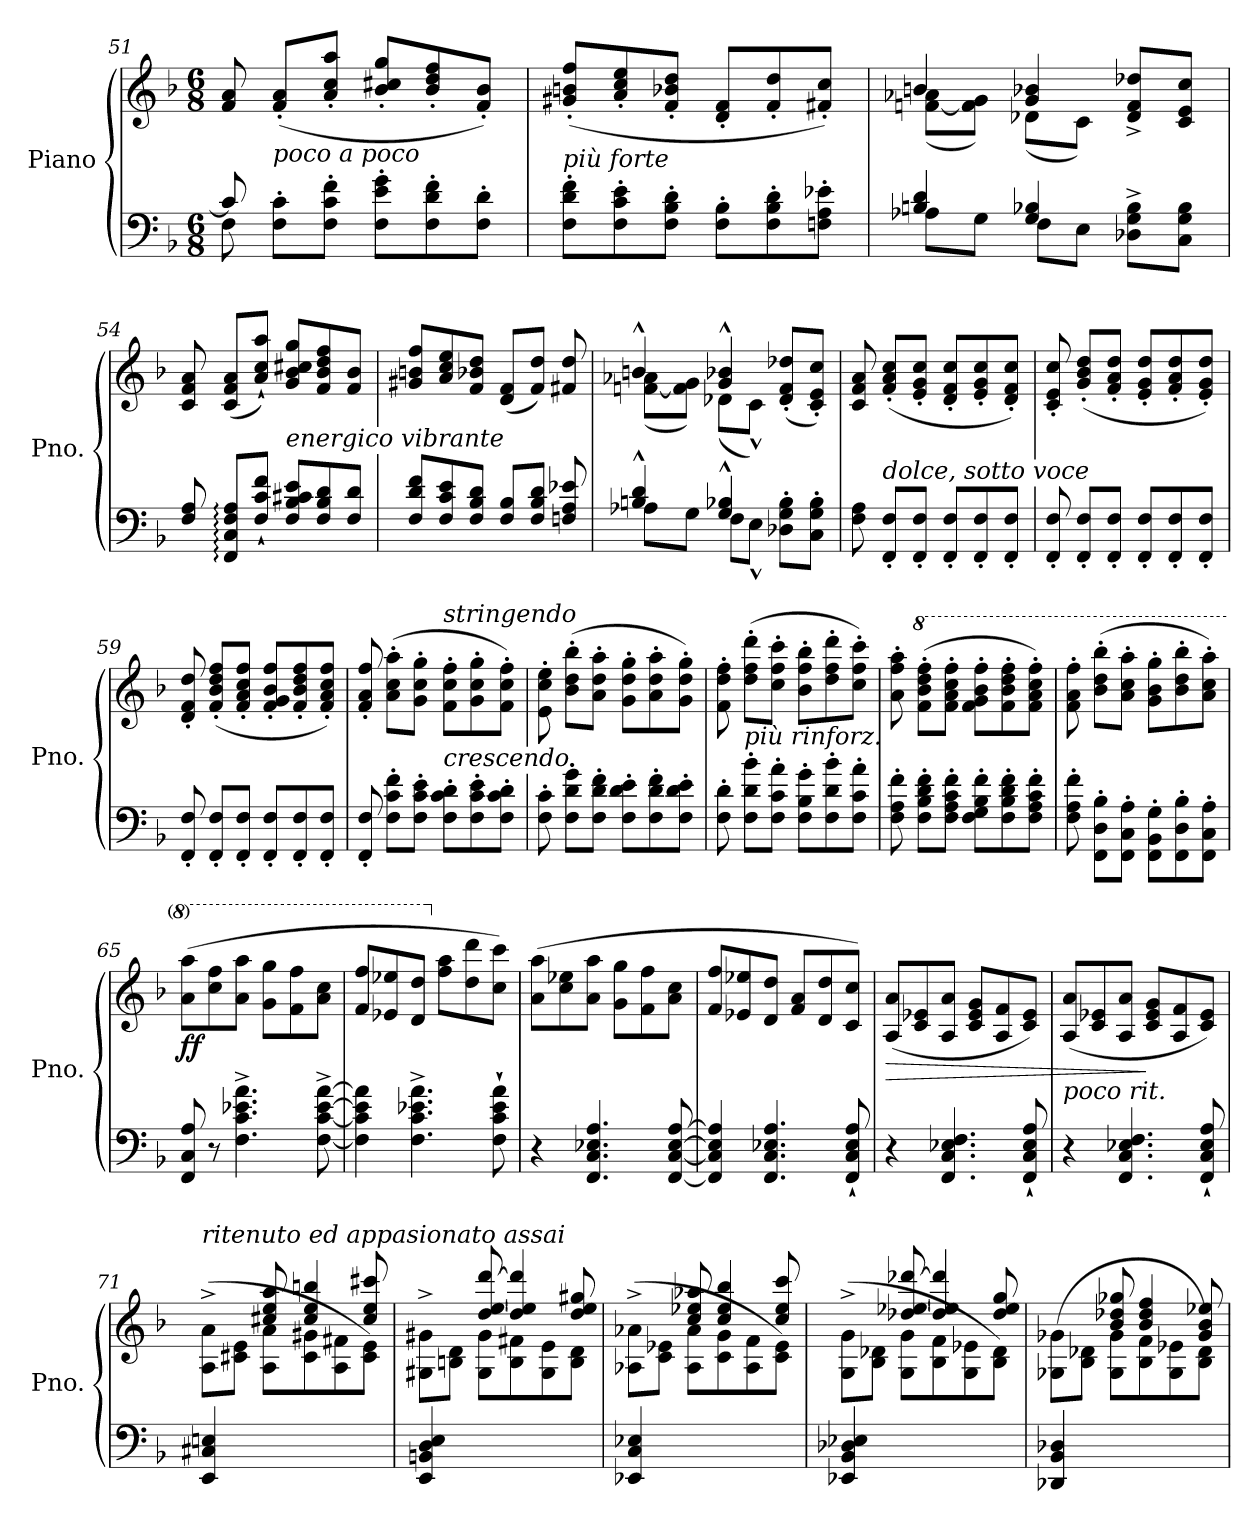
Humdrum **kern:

**kern	**kern	**dynam
*part1	*part1	*part1
*staff2	*staff1	*staff1/2
*I"Piano	*	*
*I'Pno.	*	*
*clefF4	*clefG2	*
*k[b-]	*k[b-]	*
*M6/8	*M6/8	*
=51	=51	=51
*^	*	*
8c/]	8F\	8f/ 8a/	.
!LO:TX:a:i:t=poco a poco	!	!	!
8F\' 8c\'L	8rFyy	(<8f/' 8a/'L	.
8F\' 8c\' 8f\'J	2ryy	8a/' 8cc/' 8aa/'J	.
8F\' 8e\' 8g\'L	.	8b-/' 8cc#X/' 8gg/'L	.
8F\' 8d\' 8f\'	.	8b-/' 8dd/' 8ff/'	.
8F\' 8d\'J	.	8f/' 8b-/'J)	.
*v	*v	*	*
!!LO:LB:g=z
=52	=52	=52
!LO:TX:a:i:t=più forte	!	!
8F\' 8d\' 8f\'L	(<8g#X/' 8bn/' 8ff/'L	.
8F\' 8c\' 8e\'	8a/' 8cc/' 8ee/'	.
8F\' 8B-\' 8d\'J	8f/' 8b-X/' 8dd/'J	.
8F\' 8B-\'L	8d/' 8f/'L	.
8F\' 8B-\' 8d\'	8f/' 8dd/'	.
8Fn\' 8A\' 8e-X\'J	8f#X/' 8cc/'J)	.
=53	=53	=53
*^	*^	*
4Bn/ 4d/	8A-X\L	4bn/	(>[8fn\ 8a-X\L	.
.	8G\J	.	8f\] 8g\J)	.
4G/ 4B-X/	8F\L	4g/ 4b-X/	(<8d-X\L	.
.	8E\J	.	8c\J)	.
4ryy	8D-X\^ 8G\^ 8B-\^L	8d-/^ 8f/^ 8dd-X/^L	4ryy	.
.	8C\ 8G\ 8B-\J	8c/ 8e/ 8cc/J	.	.
*v	*v	*	*	*
*	*v	*v	*
=54	=54	=54
8F/ 8A/	8c/ 8f/ 8a/	.
8FF/: 8C/: 8F/: 8A/:L	(<8c/ 8f/ 8a/L	.
8F/` 8c/` 8f/`J	8a/` 8cc/` 8aa/`J)	.
!LO:TX:a:i:t=energico vibrante	!	!
8F/ 8B-/ 8c#X/ 8e/L	8g/ 8b-/ 8cc#X/ 8gg/L	.
8F/ 8B-/ 8d/	8f/ 8b-/ 8dd/ 8ff/	.
8F/ 8d/J	8f/ 8b-/J	.
=55	=55	=55
8F/ 8d/ 8f/L	8g#X/ 8bn/ 8ff/L	.
8F/ 8c/ 8e/	8a/ 8cc/ 8ee/	.
8F/ 8B-/ 8d/J	8f/ 8b-X/ 8dd/J	.
8F/ 8B-/L	(<8d/ 8f/L	.
8F/ 8B-/ 8d/J	8f/ 8dd/J)	.
8Fn/ 8A/ 8e-X/	8f#X/ 8dd/	.
=56	=56	=56
*^	*^	*
4Bn/^^ 4d/^^	8A-X\L	4bn^^/	(>[8fn\ 8a-X\L	.
.	8G\J	.	8f\] 8g\J)	.
4G/^^ 4B-X/^^	8F\L	4g/^^ 4b-X/^^	(<8d-X\L	.
.	8E^^\J	.	8c^^\J)	.
4ryy	8D-X\' 8G\' 8B-\'L	(<8d-/' 8f/' 8dd-X/'L	4ryy	.
.	8C\' 8G\' 8B-\'J	8c/' 8e/' 8cc/'J)	.	.
*v	*v	*	*	*
*	*v	*v	*
!!LO:LB:g=z
=57	=57	=57
8F\ 8A\	8c/ 8f/ 8a/	.
!LO:TX:a:i:t=dolce, sotto voce	!	!
8FF/' 8F/'L	(<8f/' 8a/' 8cc/'L	.
8FF/' 8F/'J	8e/' 8g/' 8cc/'J	.
8FF/' 8F/'L	8d/' 8f/' 8cc/'L	.
8FF/' 8F/'	8e/' 8g/' 8cc/'	.
8FF/' 8F/'J	8d/' 8f/' 8cc/'J)	.
=58	=58	=58
8FF/' 8F/'	8c/' 8e/' 8cc/'	.
8FF/' 8F/'L	(<8g/' 8b-/' 8dd/'L	.
8FF/' 8F/'J	8f/' 8a/' 8dd/'J	.
8FF/' 8F/'L	8e/' 8g/' 8dd/'L	.
8FF/' 8F/'	8f/' 8a/' 8dd/'	.
8FF/' 8F/'J	8e/' 8g/' 8dd/'J)	.
=59	=59	=59
8FF/' 8F/'	8d/' 8f/' 8dd/'	.
8FF/' 8F/'L	(<8f/' 8b-/' 8dd/' 8ff/'L	.
8FF/' 8F/'J	8f/' 8a/' 8cc/' 8ff/'J	.
8FF/' 8F/'L	8f/' 8g/' 8b-/' 8ff/'L	.
8FF/' 8F/'	8f/' 8b-/' 8dd/' 8ff/'	.
8FF/' 8F/'J	8f/' 8a/' 8cc/' 8ff/'J)	.
=60	=60	=60
8FF/' 8F/'	8f/' 8a/' 8ff/'	.
8F\' 8c\' 8f\'L	(>8a\' 8cc\' 8aa\'L	.
8F\' 8c\' 8e\'J	8g\' 8cc\' 8gg\'J	.
!	!LO:TX:a:i:t=stringendo	!
!LO:TX:a:i:t=crescendo	!	!
8F\' 8c\' 8d\'L	8f\' 8cc\' 8ff\'L	.
8F\' 8c\' 8e\'	8g\' 8cc\' 8gg\'	.
8F\' 8c\' 8d\'J	8f\' 8cc\' 8ff\'J)	.
=61	=61	=61
8F\' 8c\'	8e\' 8cc\' 8ee\'	.
8F\' 8d\' 8g\'L	(>8b-\' 8dd\' 8bb-\'L	.
8F\' 8d\' 8f\'J	8a\' 8dd\' 8aa\'J	.
8F\' 8d\' 8e\'L	8g\' 8dd\' 8gg\'L	.
8F\' 8d\' 8f\'	8a\' 8dd\' 8aa\'	.
8F\' 8d\' 8e\'J	8g\' 8dd\' 8gg\'J)	.
!!LO:PB:g=z
=62	=62	=62
8F\' 8d\'	8f\' 8dd\' 8ff\'	.
!LO:TX:a:i:t=più rinforz.	!	!
8F\' 8d\' 8b-\'L	(>8dd\' 8ff\' 8ddd\'L	.
8F\' 8c\' 8a\'J	8cc\' 8ff\' 8ccc\'J	.
8F\' 8B-\' 8g\'L	8b-\' 8ff\' 8bb-\'L	.
8F\' 8d\' 8b-\'	8dd\' 8ff\' 8ddd\'	.
8F\' 8c\' 8a\'J	8cc\' 8ff\' 8ccc\'J)	.
=63	=63	=63
8F\' 8A\' 8f\'	8a\' 8ff\' 8aa\'	.
*	*8va	*
8F\' 8B-\' 8d\' 8f\'L	(>8ff\' 8bb-\' 8ddd\' 8fff\'L	.
8F\' 8A\' 8c\' 8f\'J	8ff\' 8aa\' 8ccc\' 8fff\'J	.
8F\' 8G\' 8B-\' 8f\'L	8ff\' 8gg\' 8bb-\' 8fff\'L	.
8F\' 8B-\' 8d\' 8f\'	8ff\' 8bb-\' 8ddd\' 8fff\'	.
8F\' 8A\' 8c\' 8f\'J	8ff\' 8aa\' 8ccc\' 8fff\'J)	.
=64	=64	=64
8F\' 8A\' 8f\'	8ff\' 8aa\' 8fff\'	.
8FF\' 8D\' 8B-\'L	(>8bb-\' 8ddd\' 8bbb-\'L	.
8FF\' 8C\' 8A\'J	8aa\' 8ccc\' 8aaa\'J	.
8FF\' 8BB-\' 8G\'L	8gg\' 8bb-\' 8ggg\'L	.
8FF\' 8D\' 8B-\'	8bb-\' 8ddd\' 8bbb-\'	.
8FF\' 8C\' 8A\'J	8aa\' 8ccc\' 8aaa\'J)	.
=65	=65	=65
!	!	!LO:DY:b
8FF/ 8C/ 8A/	(>8aa\ 8aaa\L	ff
8r	8ccc\ 8fff\	.
4.F\^ 4.c\^ 4.e-X\^ 4.a\^	8aa\ 8aaa\J	.
.	8gg\ 8ggg\L	.
.	8ff\ 8fff\	.
[8F\^ [8c\^ [8e-\^ [8a\^	8aa\ 8ccc\J	.
=66	=66	=66
4F\] 4c\] 4e-\] 4a\]	8ff/ 8fff/L	.
.	8ee-X/ 8eee-X/	.
4.F\^ 4.c\^ 4.e-X\^ 4.a\^	8dd/ 8ddd/J	.
*	*X8va	*
.	8ff\ 8aa\L	.
.	8dd\ 8ddd\	.
8F\` 8c\` 8e-\` 8a\`	8cc\ 8ccc\J)	.
=67	=67	=67
4r	(>8a\ 8aa\L	.
.	8cc\ 8ee-X\	.
4.FF/ 4.C/ 4.E-X/ 4.A/	8a\ 8aa\J	.
.	8g\ 8gg\L	.
.	8f\ 8ff\	.
[8FF/ [8C/ [8E-/ [8A/	8a\ 8cc\J	.
!!LO:PB:g=z
=68	=68	=68
4FF/] 4C/] 4E-/] 4A/]	8f/ 8ff/L	.
.	8e-X/ 8ee-X/	.
4.FF/ 4.C/ 4.E-X/ 4.A/	8d/ 8dd/J	.
.	8f/ 8a/L	.
.	8d/ 8dd/	.
8FF/` 8C/` 8E-/` 8A/`	8c/ 8cc/J)	.
=69	=69	=69
!	!	!LO:HP:b
4r	(>8A/ 8a/L	>
.	8c/ 8e-X/	.
4.FF/ 4.C/ 4.E-X/ 4.F/	8A/ 8a/J	.
.	8c/ 8e-/ 8g/L	.
.	8A/ 8f/	.
8FF/` 8C/` 8E-/` 8A/`	8c/ 8e-/J)	.
=70	=70	=70
!LO:TX:a:i:t=poco rit.	!	!
4r	(>8A/ 8a/L	.
.	8c/ 8e-X/	.
4.FF/ 4.C/ 4.E-X/ 4.F/	8A/ 8a/J	.
.	8c/ 8e-/ 8g/L	]
.	8A/ 8f/	.
8FF/` 8C/` 8E-/` 8A/`	8c/ 8e-/J)	.
=71	=71	=71
*	*^	*
!	!LO:TX:a:i:t=ritenuto ed appasionato assai	!	!
4EE/ 4C#X/ 4En/	4ryy	(<8A\^ 8a\^L	.
.	.	8c#X\ 8e\J	.
!	!	!	!LO:DY:a=2
!	!	!	!LO:DY:n=1:a=2
2ryy	8cc#X/ 8ee/ 8aa/	8A\ 8a\L	other-dynamics f
.	4cc#/ 4ee/ 4bbn/	8c#\ 8g#X\	.
.	.	8A\ 8f#X\	.
.	8cc#/ 8ee/ 8ccc#X/	8c#\ 8e\J)	.
=72	=72	=72	=72
4EE/ 4BBn/ 4D/ 4E/	4ryy	8G#X\^ 8g#X\^L	.
.	.	8Bn\ 8d\J	.
2ryy	[8dd/ [8ee/ [8ddd/	8G#\ 8g#\L	.
.	4dd/] 4ee/] 4ddd/]	8B\ 8f#X\	.
.	.	8G#\ 8e\	.
.	8dd/ 8ee/ 8gg#X/	8B\ 8d\J	.
!!LO:LB:g=z	!!
=73	=73	=73	=73
4EE-X/ 4C/ 4E-X/	4ryy	(<8A-X\^ 8a-X\^L	.
.	.	8c\ 8e-X\J	.
2ryy	8cc/ 8ee-X/ 8aa-X/	8A-\ 8a-\L	.
.	4cc/ 4ee-/ 4bb-/	8c\ 8g\	.
.	.	8A-\ 8f\	.
.	8cc/ 8ee-/ 8ccc/	8c\ 8e-\J)	.
=74	=74	=74	=74
4EE-X/ 4BB-/ 4D-X/ 4E-X/	4ryy	(<8G\^ 8g\^L	.
.	.	8B-\ 8d-X\J	.
2ryy	[8dd-X/ [8ee-X/ [8ddd-X/	8G\ 8g\L	.
.	4dd-/] 4ee-/] 4ddd-/]	8B-\ 8f\	.
.	.	8G\ 8e-X\	.
.	8dd-/ 8ee-/ 8gg/	8B-\ 8d-\J)	.
=75	=75	=75	=75
4DD-X/ 4BB-/ 4D-X/	4ryy	(<8G-X\ 8g-X\L	.
.	.	8B-\ 8d-X\J	.
2ryy	8b-/ 8dd-X/ 8gg-X/	8G-\ 8g-\L	.
.	4b-/ 4dd-/ 4ff/	8B-\ 8f\	.
.	.	8G-\ 8e-X\	.
.	8g-/ 8b-/ 8ee-X/	8B-\ 8d-\J)	.
*	*v	*v	*
=	=	=
*-	*-	*-
